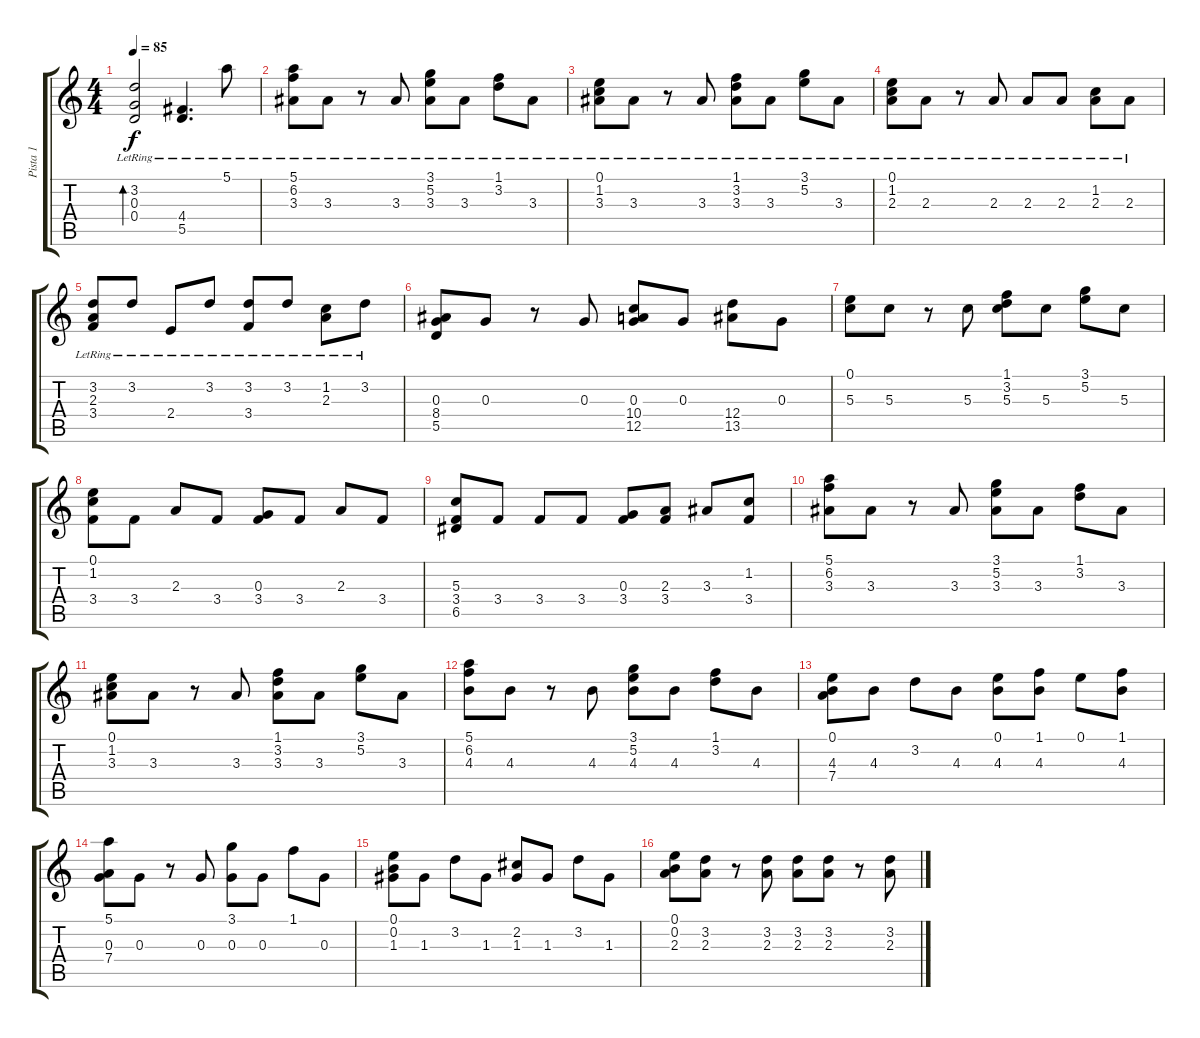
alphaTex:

\track ("Pista 1" "Pista 1") {instrument acousticguitarsteel}
\staff {score tabs}
\tuning (E4 B3 G3 D3 A2 E2) {hide}
\ts (4 4)
\tempo 85
\clef g2
\ks c
(3.2{lr} 0.3{lr} 0.4{lr}).2{bd 120 dy f} (4.4{lr} 5.5{lr}).4{d} 5.1{lr}.8 |
(5.1{lr} 6.2{lr} 3.3{lr}).8 3.3{lr}.8 r.8 3.3{lr}.8 (3.1{lr} 5.2{lr} 3.3{lr}).8 3.3{lr}.8 (1.1{lr} 3.2{lr}).8 3.3{lr}.8 |
(0.1{lr} 1.2{lr} 3.3{lr}).8 3.3{lr}.8 r.8 3.3{lr}.8 (1.1{lr} 3.2{lr} 3.3{lr}).8 3.3{lr}.8 (3.1{lr} 5.2{lr}).8 3.3{lr}.8 |
(0.1{lr} 1.2{lr} 2.3{lr}).8 2.3{lr}.8 r.8 2.3{lr}.8 2.3{lr}.8 2.3{lr}.8 (1.2{lr} 2.3{lr}).8 2.3{lr}.8 |
(3.2{lr} 2.3{lr} 3.4{lr}).8 3.2{lr}.8 2.4{lr}.8 3.2{lr}.8 (3.2{lr} 3.4{lr}).8 3.2{lr}.8 (1.2{lr} 2.3{lr}).8 3.2{lr}.8 |
(0.3 8.4 5.5).8 0.3.8 r.8 0.3.8 (0.3 10.4 12.5).8 0.3.8 (12.4 13.5).8 0.3.8 |
(0.1 5.3).8 5.3.8 r.8 5.3.8 (1.1 3.2 5.3).8 5.3.8 (3.1 5.2).8 5.3.8 |
(0.1 1.2 3.4).8 3.4.8 2.3.8 3.4.8 (0.3 3.4).8 3.4.8 2.3.8 3.4.8 |
(5.3 3.4 6.5).8 3.4.8 3.4.8 3.4.8 (0.3 3.4).8 (2.3 3.4).8 3.3.8 (1.2 3.4).8 |
(5.1 6.2 3.3).8 3.3.8 r.8 3.3.8 (3.1 5.2 3.3).8 3.3.8 (1.1 3.2).8 3.3.8 |
(0.1 1.2 3.3).8 3.3.8 r.8 3.3.8 (1.1 3.2 3.3).8 3.3.8 (3.1 5.2).8 3.3.8 |
(5.1 6.2 4.3).8 4.3.8 r.8 4.3.8 (3.1 5.2 4.3).8 4.3.8 (1.1 3.2).8 4.3.8 |
(0.1 4.3 7.4).8 4.3.8 3.2.8 4.3.8 (0.1 4.3).8 (1.1 4.3).8 0.1.8 (1.1 4.3).8 |
(5.1 0.3 7.4).8 0.3.8 r.8 0.3.8 (3.1 0.3).8 0.3.8 1.1.8 0.3.8 |
(0.1 0.2 1.3).8 1.3.8 3.2.8 1.3.8 (2.2 1.3).8 1.3.8 3.2.8 1.3.8 |
(0.1 0.2 2.3).8 (3.2 2.3).8 r.8 (3.2 2.3).8 (3.2 2.3).8 (3.2 2.3).8 r.8 (3.2 2.3).8
